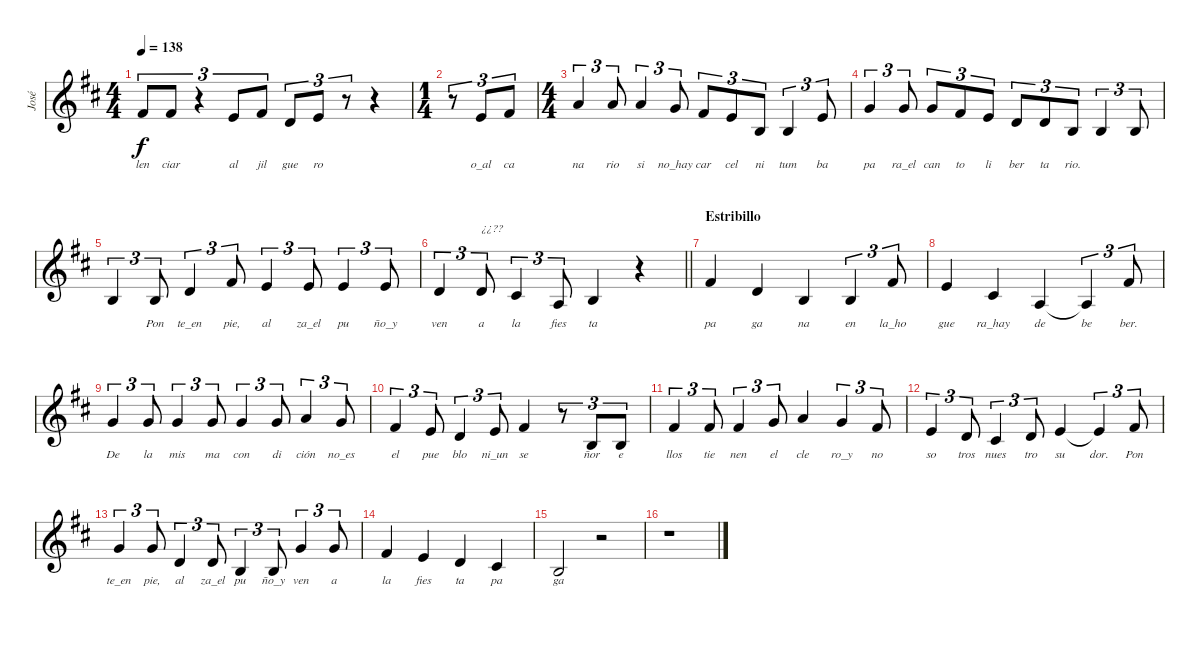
\track ("José" "José") {instrument lead6voice}
\staff {score}
\tuning (E4 B3 G3 D3 A2 E2) {hide}
\ts (4 4)
\tempo 138
\clef g2
\ks d
7.2{t}.8{tu (3 2) lyrics (0 "len") lyrics (1 "") lyrics (2 "") lyrics (3 "") lyrics (4 "") dy f} 7.2.8{tu (3 2) lyrics (0 "ciar") lyrics (1 "") lyrics (2 "") lyrics (3 "") lyrics (4 "")} r.4{tu (3 2)} 5.2.8{tu (3 2) lyrics (0 "al") lyrics (1 "") lyrics (2 "") lyrics (3 "") lyrics (4 "")} 7.2.8{tu (3 2) lyrics (0 "jil") lyrics (1 "") lyrics (2 "") lyrics (3 "") lyrics (4 "")} 3.2.8{tu (3 2) lyrics (0 "gue") lyrics (1 "") lyrics (2 "") lyrics (3 "") lyrics (4 "")} 5.2.8{tu (3 2) lyrics (0 "ro") lyrics (1 "") lyrics (2 "") lyrics (3 "") lyrics (4 "")} r.8{tu (3 2)} r.4 |
\ts (1 4)
r.8{tu (3 2)} 0.1.8{tu (3 2) lyrics (0 "o_al") lyrics (1 "") lyrics (2 "") lyrics (3 "") lyrics (4 "")} 2.1.8{tu (3 2) lyrics (0 "ca") lyrics (1 "") lyrics (2 "") lyrics (3 "") lyrics (4 "")} |
\ts (4 4)
5.1.4{tu (3 2) lyrics (0 "na") lyrics (1 "") lyrics (2 "") lyrics (3 "") lyrics (4 "")} 5.1.8{tu (3 2) lyrics (0 "rio") lyrics (1 "") lyrics (2 "") lyrics (3 "") lyrics (4 "")} 5.1.4{tu (3 2) lyrics (0 "si") lyrics (1 "") lyrics (2 "") lyrics (3 "") lyrics (4 "")} 3.1.8{tu (3 2) lyrics (0 "no_hay") lyrics (1 "") lyrics (2 "") lyrics (3 "") lyrics (4 "")} 2.1.8{tu (3 2) lyrics (0 "car") lyrics (1 "") lyrics (2 "") lyrics (3 "") lyrics (4 "")} 0.1.8{tu (3 2) lyrics (0 "cel") lyrics (1 "") lyrics (2 "") lyrics (3 "") lyrics (4 "")} 0.2.8{tu (3 2) lyrics (0 "ni") lyrics (1 "") lyrics (2 "") lyrics (3 "") lyrics (4 "")} 0.2.4{tu (3 2) lyrics (0 "tum") lyrics (1 "") lyrics (2 "") lyrics (3 "") lyrics (4 "")} 0.1.8{tu (3 2) lyrics (0 "ba") lyrics (1 "") lyrics (2 "") lyrics (3 "") lyrics (4 "")} |
3.1.4{tu (3 2) lyrics (0 "pa") lyrics (1 "") lyrics (2 "") lyrics (3 "") lyrics (4 "")} 3.1.8{tu (3 2) lyrics (0 "ra_el") lyrics (1 "") lyrics (2 "") lyrics (3 "") lyrics (4 "")} 3.1.8{tu (3 2) lyrics (0 "can") lyrics (1 "") lyrics (2 "") lyrics (3 "") lyrics (4 "")} 2.1.8{tu (3 2) lyrics (0 "to") lyrics (1 "") lyrics (2 "") lyrics (3 "") lyrics (4 "")} 0.1.8{tu (3 2) lyrics (0 "li") lyrics (1 "") lyrics (2 "") lyrics (3 "") lyrics (4 "")} 3.2.8{tu (3 2) lyrics (0 "ber") lyrics (1 "") lyrics (2 "") lyrics (3 "") lyrics (4 "")} 3.2.8{tu (3 2) lyrics (0 "ta") lyrics (1 "") lyrics (2 "") lyrics (3 "") lyrics (4 "")} 0.2.8{tu (3 2) lyrics (0 "rio.") lyrics (1 "") lyrics (2 "") lyrics (3 "") lyrics (4 "")} 0.2.4{tu (3 2) lyrics (0 "") lyrics (1 "") lyrics (2 "") lyrics (3 "") lyrics (4 "")} 0.2.8{tu (3 2) lyrics (0 "") lyrics (1 "") lyrics (2 "") lyrics (3 "") lyrics (4 "")} |
0.2.4{tu (3 2) lyrics (0 "") lyrics (1 "") lyrics (2 "") lyrics (3 "") lyrics (4 "")} 0.2.8{tu (3 2) lyrics (0 "Pon") lyrics (1 "") lyrics (2 "") lyrics (3 "") lyrics (4 "")} 3.2.4{tu (3 2) lyrics (0 "te_en") lyrics (1 "") lyrics (2 "") lyrics (3 "") lyrics (4 "")} 2.1.8{tu (3 2) lyrics (0 "pie,") lyrics (1 "") lyrics (2 "") lyrics (3 "") lyrics (4 "")} 0.1.4{tu (3 2) lyrics (0 "al") lyrics (1 "") lyrics (2 "") lyrics (3 "") lyrics (4 "")} 0.1.8{tu (3 2) lyrics (0 "za_el") lyrics (1 "") lyrics (2 "") lyrics (3 "") lyrics (4 "")} 0.1.4{tu (3 2) lyrics (0 "pu") lyrics (1 "") lyrics (2 "") lyrics (3 "") lyrics (4 "")} 0.1.8{tu (3 2) lyrics (0 "ño_y") lyrics (1 "") lyrics (2 "") lyrics (3 "") lyrics (4 "")} |
\barLineRight lightlight
3.2.4{tu (3 2) lyrics (0 "ven") lyrics (1 "") lyrics (2 "") lyrics (3 "") lyrics (4 "")} 3.2.8{tu (3 2) txt "¿¿??" lyrics (0 "a") lyrics (1 "") lyrics (2 "") lyrics (3 "") lyrics (4 "")} 2.2.4{tu (3 2) lyrics (0 "la") lyrics (1 "") lyrics (2 "") lyrics (3 "") lyrics (4 "")} 2.3.8{tu (3 2) lyrics (0 "fies") lyrics (1 "") lyrics (2 "") lyrics (3 "") lyrics (4 "")} 0.2.4{lyrics (0 "ta") lyrics (1 "") lyrics (2 "") lyrics (3 "") lyrics (4 "")} r.4 |
\section ("" "Estribillo")
2.1.4{lyrics (0 "pa") lyrics (1 "") lyrics (2 "") lyrics (3 "") lyrics (4 "")} 3.2.4{lyrics (0 "ga") lyrics (1 "") lyrics (2 "") lyrics (3 "") lyrics (4 "")} 0.2.4{lyrics (0 "na") lyrics (1 "") lyrics (2 "") lyrics (3 "") lyrics (4 "")} 0.2.4{tu (3 2) lyrics (0 "en") lyrics (1 "") lyrics (2 "") lyrics (3 "") lyrics (4 "")} 2.1.8{tu (3 2) lyrics (0 "la_ho") lyrics (1 "") lyrics (2 "") lyrics (3 "") lyrics (4 "")} |
0.1.4{lyrics (0 "gue") lyrics (1 "") lyrics (2 "") lyrics (3 "") lyrics (4 "")} 2.2.4{lyrics (0 "ra_hay") lyrics (1 "") lyrics (2 "") lyrics (3 "") lyrics (4 "")} 2.3.4{lyrics (0 "de") lyrics (1 "") lyrics (2 "") lyrics (3 "") lyrics (4 "")} 2.3{t}.4{tu (3 2) lyrics (0 "be") lyrics (1 "") lyrics (2 "") lyrics (3 "") lyrics (4 "")} 2.1.8{tu (3 2) lyrics (0 "ber.") lyrics (1 "") lyrics (2 "") lyrics (3 "") lyrics (4 "")} |
3.1.4{tu (3 2) lyrics (0 "De") lyrics (1 "") lyrics (2 "") lyrics (3 "") lyrics (4 "")} 3.1.8{tu (3 2) lyrics (0 "la") lyrics (1 "") lyrics (2 "") lyrics (3 "") lyrics (4 "")} 3.1.4{tu (3 2) lyrics (0 "mis") lyrics (1 "") lyrics (2 "") lyrics (3 "") lyrics (4 "")} 3.1.8{tu (3 2) lyrics (0 "ma") lyrics (1 "") lyrics (2 "") lyrics (3 "") lyrics (4 "")} 3.1.4{tu (3 2) lyrics (0 "con") lyrics (1 "") lyrics (2 "") lyrics (3 "") lyrics (4 "")} 3.1.8{tu (3 2) lyrics (0 "di") lyrics (1 "") lyrics (2 "") lyrics (3 "") lyrics (4 "")} 5.1.4{tu (3 2) lyrics (0 "ción") lyrics (1 "") lyrics (2 "") lyrics (3 "") lyrics (4 "")} 3.1.8{tu (3 2) lyrics (0 "no_es") lyrics (1 "") lyrics (2 "") lyrics (3 "") lyrics (4 "")} |
2.1.4{tu (3 2) lyrics (0 "el") lyrics (1 "") lyrics (2 "") lyrics (3 "") lyrics (4 "")} 0.1.8{tu (3 2) lyrics (0 "pue") lyrics (1 "") lyrics (2 "") lyrics (3 "") lyrics (4 "")} 3.2.4{tu (3 2) lyrics (0 "blo") lyrics (1 "") lyrics (2 "") lyrics (3 "") lyrics (4 "")} 0.1.8{tu (3 2) lyrics (0 "ni_un") lyrics (1 "") lyrics (2 "") lyrics (3 "") lyrics (4 "")} 2.1.4{lyrics (0 "se") lyrics (1 "") lyrics (2 "") lyrics (3 "") lyrics (4 "")} r.8{tu (3 2)} 0.2.8{tu (3 2) lyrics (0 "ñor") lyrics (1 "") lyrics (2 "") lyrics (3 "") lyrics (4 "")} 0.2.8{tu (3 2) lyrics (0 "e") lyrics (1 "") lyrics (2 "") lyrics (3 "") lyrics (4 "")} |
2.1.4{tu (3 2) lyrics (0 "llos") lyrics (1 "") lyrics (2 "") lyrics (3 "") lyrics (4 "")} 2.1.8{tu (3 2) lyrics (0 "tie") lyrics (1 "") lyrics (2 "") lyrics (3 "") lyrics (4 "")} 2.1.4{tu (3 2) lyrics (0 "nen") lyrics (1 "") lyrics (2 "") lyrics (3 "") lyrics (4 "")} 3.1.8{tu (3 2) lyrics (0 "el") lyrics (1 "") lyrics (2 "") lyrics (3 "") lyrics (4 "")} 5.1.4{lyrics (0 "cle") lyrics (1 "") lyrics (2 "") lyrics (3 "") lyrics (4 "")} 3.1.4{tu (3 2) lyrics (0 "ro_y") lyrics (1 "") lyrics (2 "") lyrics (3 "") lyrics (4 "")} 2.1.8{tu (3 2) lyrics (0 "no") lyrics (1 "") lyrics (2 "") lyrics (3 "") lyrics (4 "")} |
0.1.4{tu (3 2) lyrics (0 "so") lyrics (1 "") lyrics (2 "") lyrics (3 "") lyrics (4 "")} 3.2.8{tu (3 2) lyrics (0 "tros") lyrics (1 "") lyrics (2 "") lyrics (3 "") lyrics (4 "")} 2.2.4{tu (3 2) lyrics (0 "nues") lyrics (1 "") lyrics (2 "") lyrics (3 "") lyrics (4 "")} 3.2.8{tu (3 2) lyrics (0 "tro") lyrics (1 "") lyrics (2 "") lyrics (3 "") lyrics (4 "")} 0.1.4{lyrics (0 "su") lyrics (1 "") lyrics (2 "") lyrics (3 "") lyrics (4 "")} 0.1{t}.4{tu (3 2) lyrics (0 "dor.") lyrics (1 "") lyrics (2 "") lyrics (3 "") lyrics (4 "")} 2.1.8{tu (3 2) lyrics (0 "Pon") lyrics (1 "") lyrics (2 "") lyrics (3 "") lyrics (4 "")} |
3.1.4{tu (3 2) lyrics (0 "te_en") lyrics (1 "") lyrics (2 "") lyrics (3 "") lyrics (4 "")} 3.1.8{tu (3 2) lyrics (0 "pie,") lyrics (1 "") lyrics (2 "") lyrics (3 "") lyrics (4 "")} 3.2.4{tu (3 2) lyrics (0 "al") lyrics (1 "") lyrics (2 "") lyrics (3 "") lyrics (4 "")} 3.2.8{tu (3 2) lyrics (0 "za_el") lyrics (1 "") lyrics (2 "") lyrics (3 "") lyrics (4 "")} 0.2.4{tu (3 2) lyrics (0 "pu") lyrics (1 "") lyrics (2 "") lyrics (3 "") lyrics (4 "")} 0.2.8{tu (3 2) lyrics (0 "ño_y") lyrics (1 "") lyrics (2 "") lyrics (3 "") lyrics (4 "")} 3.1.4{tu (3 2) lyrics (0 "ven") lyrics (1 "") lyrics (2 "") lyrics (3 "") lyrics (4 "")} 3.1.8{tu (3 2) lyrics (0 "a") lyrics (1 "") lyrics (2 "") lyrics (3 "") lyrics (4 "")} |
2.1.4{lyrics (0 "la") lyrics (1 "") lyrics (2 "") lyrics (3 "") lyrics (4 "")} 0.1.4{lyrics (0 "fies") lyrics (1 "") lyrics (2 "") lyrics (3 "") lyrics (4 "")} 3.2.4{lyrics (0 "ta") lyrics (1 "") lyrics (2 "") lyrics (3 "") lyrics (4 "")} 2.2.4{lyrics (0 "pa") lyrics (1 "") lyrics (2 "") lyrics (3 "") lyrics (4 "")} |
0.2.2{lyrics (0 "ga") lyrics (1 "") lyrics (2 "") lyrics (3 "") lyrics (4 "")} r.2 |
r.1
